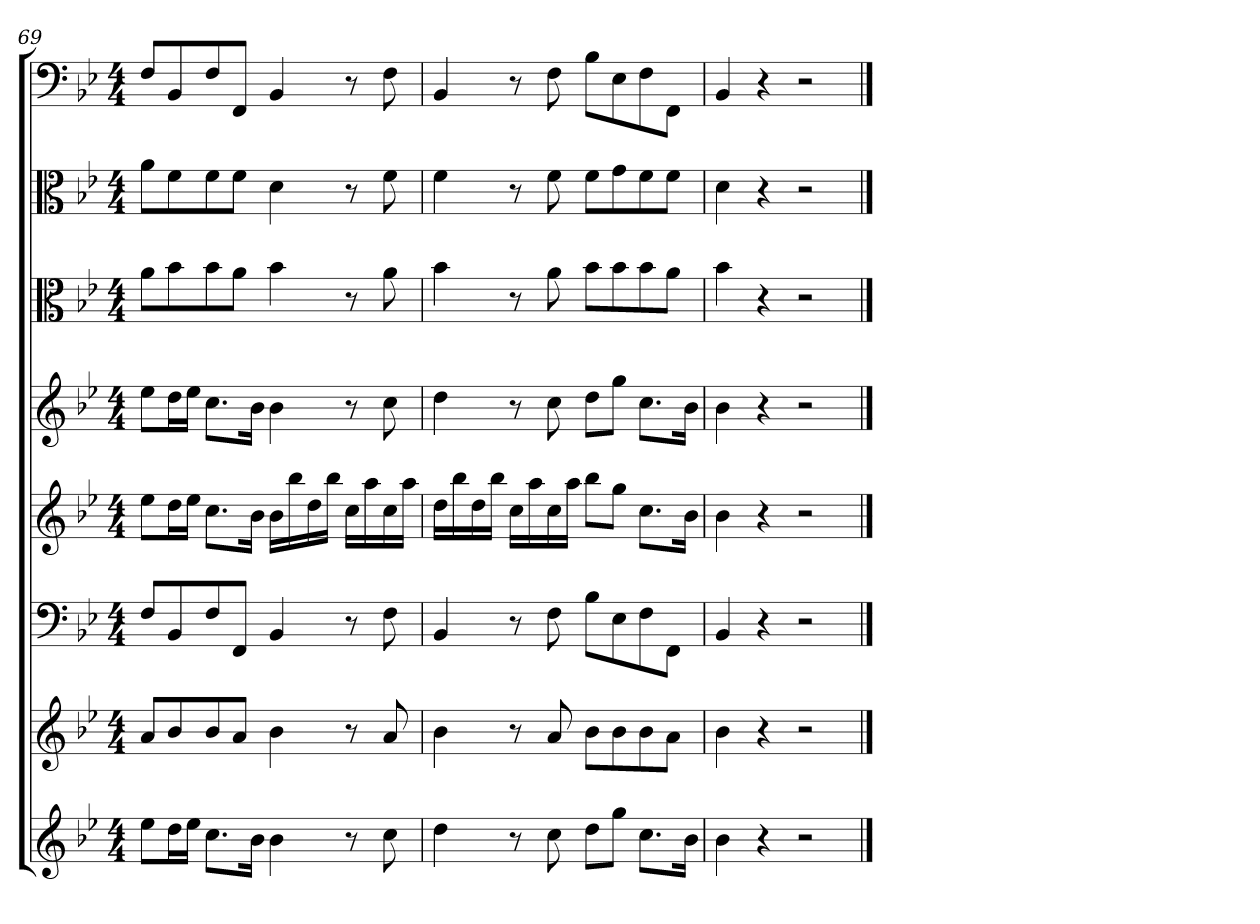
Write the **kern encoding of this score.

**kern	**kern	**kern	**kern	**kern	**kern	**kern	**kern
*part8	*part7	*part6	*part5	*part4	*part3	*part2	*part1
*staff8	*staff7	*staff6	*staff5	*staff4	*staff3	*staff2	*staff1
*clefG2	*clefG2	*clefF4	*clefG2	*clefG2	*clefC3	*clefC3	*clefF4
*k[b-e-]	*k[b-e-]	*k[b-e-]	*k[b-e-]	*k[b-e-]	*k[b-e-]	*k[b-e-]	*k[b-e-]
*B-:	*B-:	*B-:	*B-:	*B-:	*B-:	*B-:	*B-:
*M4/4	*M4/4	*M4/4	*M4/4	*M4/4	*M4/4	*M4/4	*M4/4
=69	=69	=69	=69	=69	=69	=69	=69
8ee-\L	8a/L	8F/L	8ee-\L	8ee-\L	8a\L	8a\L	8F/L
16dd\L	8b-/	8BB-/	16dd\L	16dd\L	8b-\	8f\	8BB-/
16ee-\JJ	.	.	16ee-\JJ	16ee-\JJ	.	.	.
8.cc\L	8b-/	8F/	8.cc\L	8.cc\L	8b-\	8f\	8F/
.	8a/J	8FF/J	.	.	8a\J	8f\J	8FF/J
16b-\Jk	.	.	16b-\Jk	16b-\Jk	.	.	.
4b-\	4b-\	4BB-/	16b-\LL	4b-\	4b-\	4d\	4BB-/
.	.	.	16bb-\	.	.	.	.
.	.	.	16dd\	.	.	.	.
.	.	.	16bb-\JJ	.	.	.	.
8r	8r	8r	16cc\LL	8r	8r	8r	8r
.	.	.	16aa\	.	.	.	.
8cc\	8a/	8F\	16cc\	8cc\	8a\	8f\	8F\
.	.	.	16aa\JJ	.	.	.	.
=70	=70	=70	=70	=70	=70	=70	=70
4dd\	4b-\	4BB-/	16dd\LL	4dd\	4b-\	4f\	4BB-/
.	.	.	16bb-\	.	.	.	.
.	.	.	16dd\	.	.	.	.
.	.	.	16bb-\JJ	.	.	.	.
8r	8r	8r	16cc\LL	8r	8r	8r	8r
.	.	.	16aa\	.	.	.	.
8cc\	8a/	8F\	16cc\	8cc\	8a\	8f\	8F\
.	.	.	16aa\JJ	.	.	.	.
8dd\L	8b-\L	8B-\L	8bb-\L	8dd\L	8b-\L	8f\L	8B-\L
8gg\J	8b-\	8E-\	8gg\J	8gg\J	8b-\	8g\	8E-\
8.cc\L	8b-\	8F\	8.cc\L	8.cc\L	8b-\	8f\	8F\
.	8a\J	8FF\J	.	.	8a\J	8f\J	8FF\J
16b-\Jk	.	.	16b-\Jk	16b-\Jk	.	.	.
=71	=71	=71	=71	=71	=71	=71	=71
4b-\	4b-\	4BB-/	4b-\	4b-\	4b-\	4d\	4BB-/
4r	4r	4r	4r	4r	4r	4r	4r
2r	2r	2r	2r	2r	2r	2r	2r
==	==	==	==	==	==	==	==
*-	*-	*-	*-	*-	*-	*-	*-
